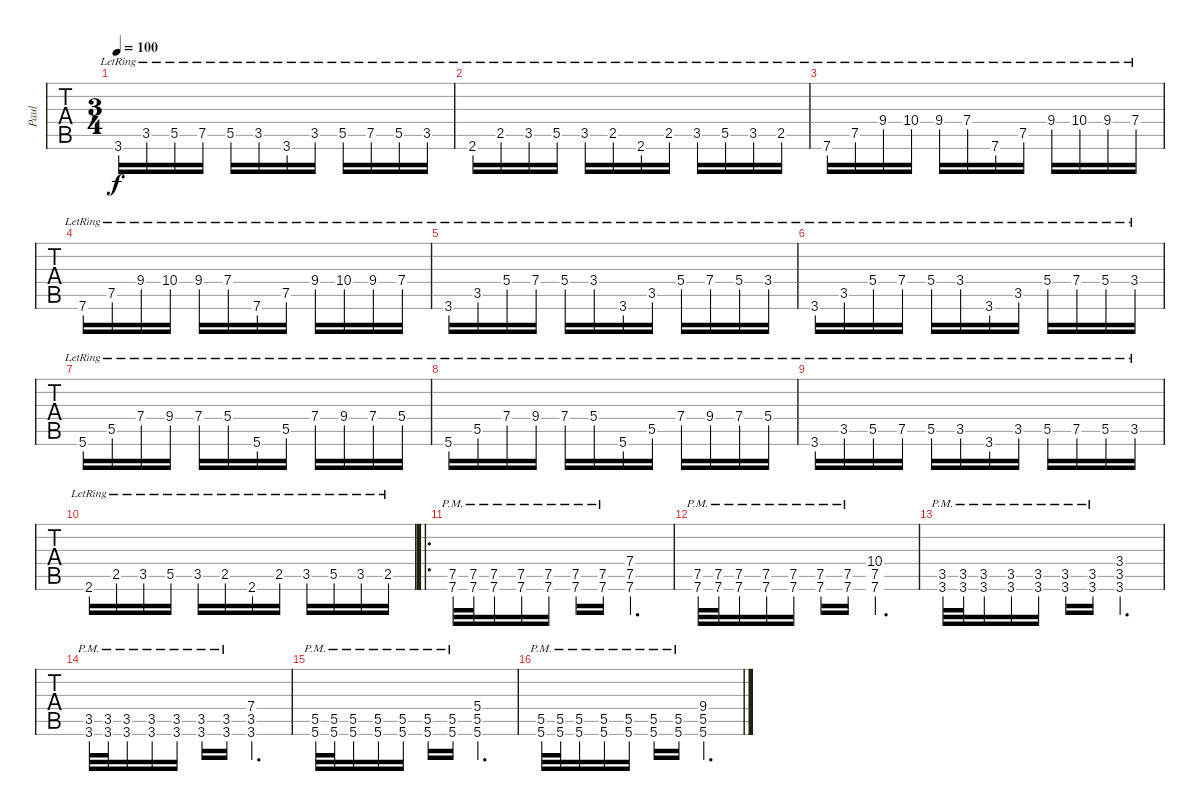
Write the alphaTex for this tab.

\track ("Paul" "Paul") {instrument distortionguitar}
\staff {tabs}
\tuning (D4 A3 F3 C3 G2 C2) {hide}
\ts (3 4)
\tempo 100
\clef g2
\ks c
3.6{lr}.16{dy f} 3.5{lr}.16 5.5{lr}.16 7.5{lr}.16 5.5{lr}.16 3.5{lr}.16 3.6{lr}.16 3.5{lr}.16 5.5{lr}.16 7.5{lr}.16 5.5{lr}.16 3.5{lr}.16 |
2.6{lr}.16 2.5{lr}.16 3.5{lr}.16 5.5{lr}.16 3.5{lr}.16 2.5{lr}.16 2.6{lr}.16 2.5{lr}.16 3.5{lr}.16 5.5{lr}.16 3.5{lr}.16 2.5{lr}.16 |
7.6{lr}.16{volume 10 balance 8 instrument acousticguitarsteel} 7.5{lr}.16 9.4{lr}.16 10.4{lr}.16 9.4{lr}.16 7.4{lr}.16 7.6{lr}.16 7.5{lr}.16 9.4{lr}.16 10.4{lr}.16 9.4{lr}.16 7.4{lr}.16 |
7.6{lr}.16 7.5{lr}.16 9.4{lr}.16 10.4{lr}.16 9.4{lr}.16 7.4{lr}.16 7.6{lr}.16 7.5{lr}.16 9.4{lr}.16 10.4{lr}.16 9.4{lr}.16 7.4{lr}.16 |
3.6{lr}.16 3.5{lr}.16 5.4{lr}.16 7.4{lr}.16 5.4{lr}.16 3.4{lr}.16 3.6{lr}.16 3.5{lr}.16 5.4{lr}.16 7.4{lr}.16 5.4{lr}.16 3.4{lr}.16 |
3.6{lr}.16 3.5{lr}.16 5.4{lr}.16 7.4{lr}.16 5.4{lr}.16 3.4{lr}.16 3.6{lr}.16 3.5{lr}.16 5.4{lr}.16 7.4{lr}.16 5.4{lr}.16 3.4{lr}.16 |
5.6{lr}.16 5.5{lr}.16 7.4{lr}.16 9.4{lr}.16 7.4{lr}.16 5.4{lr}.16 5.6{lr}.16 5.5{lr}.16 7.4{lr}.16 9.4{lr}.16 7.4{lr}.16 5.4{lr}.16 |
5.6{lr}.16 5.5{lr}.16 7.4{lr}.16 9.4{lr}.16 7.4{lr}.16 5.4{lr}.16 5.6{lr}.16 5.5{lr}.16 7.4{lr}.16 9.4{lr}.16 7.4{lr}.16 5.4{lr}.16 |
3.6{lr}.16 3.5{lr}.16 5.5{lr}.16 7.5{lr}.16 5.5{lr}.16 3.5{lr}.16 3.6{lr}.16 3.5{lr}.16 5.5{lr}.16 7.5{lr}.16 5.5{lr}.16 3.5{lr}.16 |
2.6{lr}.16 2.5{lr}.16 3.5{lr}.16 5.5{lr}.16 3.5{lr}.16 2.5{lr}.16 2.6{lr}.16 2.5{lr}.16 3.5{lr}.16 5.5{lr}.16 3.5{lr}.16 2.5{lr}.16 |
\ro
(7.5{pm} 7.6{pm}).32{volume 8 balance 0 instrument distortionguitar} (7.5{pm} 7.6{pm}).32 (7.5{pm} 7.6{pm}).16 (7.5{pm} 7.6{pm}).16 (7.5{pm} 7.6{pm}).16 (7.5{pm} 7.6{pm}).16 (7.5{pm} 7.6{pm}).16 (7.4 7.5 7.6).4{d} |
(7.5{pm} 7.6{pm}).32 (7.5{pm} 7.6{pm}).32 (7.5{pm} 7.6{pm}).16 (7.5{pm} 7.6{pm}).16 (7.5{pm} 7.6{pm}).16 (7.5{pm} 7.6{pm}).16 (7.5{pm} 7.6{pm}).16 (10.4 7.5 7.6).4{d} |
(3.5{pm} 3.6{pm}).32 (3.5{pm} 3.6{pm}).32 (3.5{pm} 3.6{pm}).16 (3.5{pm} 3.6{pm}).16 (3.5{pm} 3.6{pm}).16 (3.5{pm} 3.6{pm}).16 (3.5{pm} 3.6{pm}).16 (3.4 3.5 3.6).4{d} |
(3.5{pm} 3.6{pm}).32 (3.5{pm} 3.6{pm}).32 (3.5{pm} 3.6{pm}).16 (3.5{pm} 3.6{pm}).16 (3.5{pm} 3.6{pm}).16 (3.5{pm} 3.6{pm}).16 (3.5{pm} 3.6{pm}).16 (7.4 3.5 3.6).4{d} |
(5.5{pm} 5.6{pm}).32 (5.5{pm} 5.6{pm}).32 (5.5{pm} 5.6{pm}).16 (5.5{pm} 5.6{pm}).16 (5.5{pm} 5.6{pm}).16 (5.5{pm} 5.6{pm}).16 (5.5{pm} 5.6{pm}).16 (5.4 5.5 5.6).4{d} |
(5.5{pm} 5.6{pm}).32 (5.5{pm} 5.6{pm}).32 (5.5{pm} 5.6{pm}).16 (5.5{pm} 5.6{pm}).16 (5.5{pm} 5.6{pm}).16 (5.5{pm} 5.6{pm}).16 (5.5{pm} 5.6{pm}).16 (9.4 5.5 5.6).4{d}
